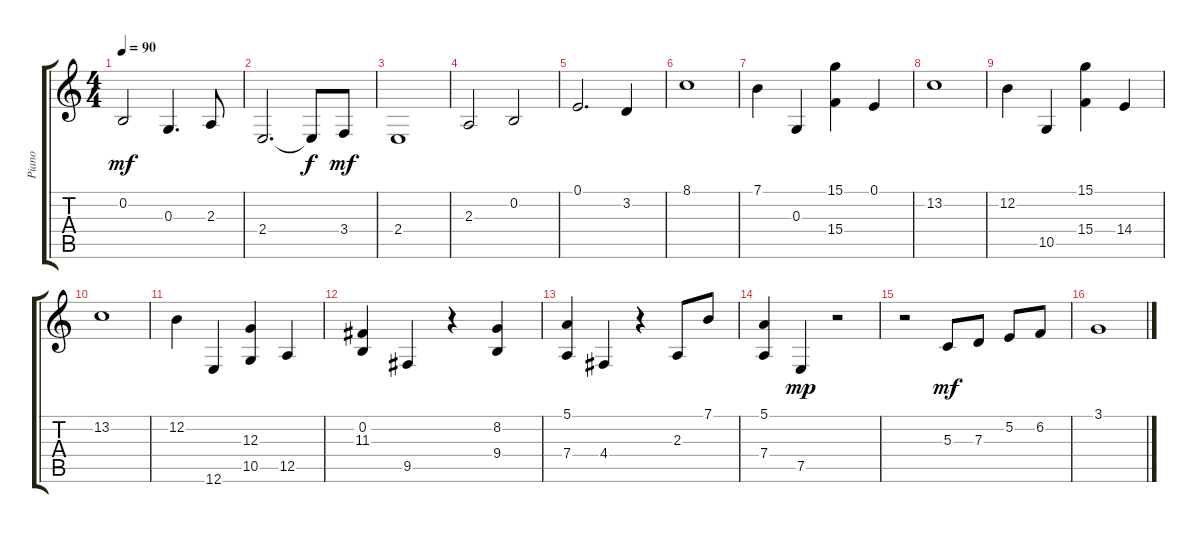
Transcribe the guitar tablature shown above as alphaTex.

\track ("Piano" "Piano") {instrument acousticgrandpiano}
\staff {score tabs}
\tuning (E4 B3 G3 D3 A2 E2) {hide}
\ts (4 4)
\tempo 90
\clef g2
\ks c
0.2.2{dy mf} 0.3.4{d} 2.3.8 |
2.4.2{d} 2.4{t}.8{dy f} 3.4.8{dy mf} |
2.4.1 |
2.3.2 0.2.2 |
0.1.2{d} 3.2.4 |
8.1.1 |
7.1.4 0.3.4 (15.1 15.4).4 0.1.4 |
13.2.1 |
12.2.4 10.5.4 (15.1 15.4).4 14.4.4 |
13.2.1 |
12.2.4 12.6.4 (12.3 10.5).4 12.5.4 |
(0.2 11.3).4 9.5.4 r.4 (8.2 9.4).4 |
(5.1 7.4).4 4.4.4 r.4 2.3.8 7.1.8 |
(5.1 7.4).4 7.5.4{dy mp} r.2 |
r.2 5.3.8{dy mf} 7.3.8 5.2.8 6.2.8 |
3.1.1
